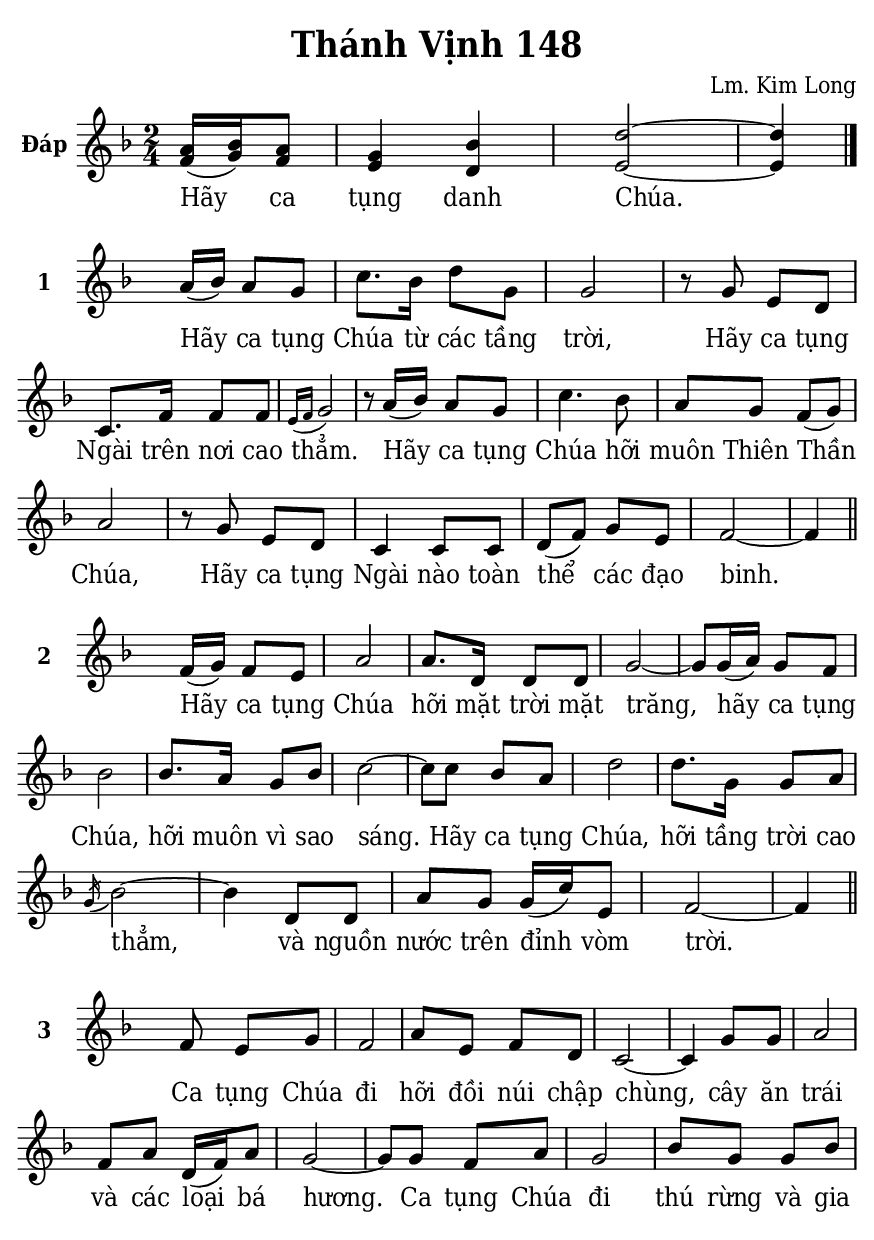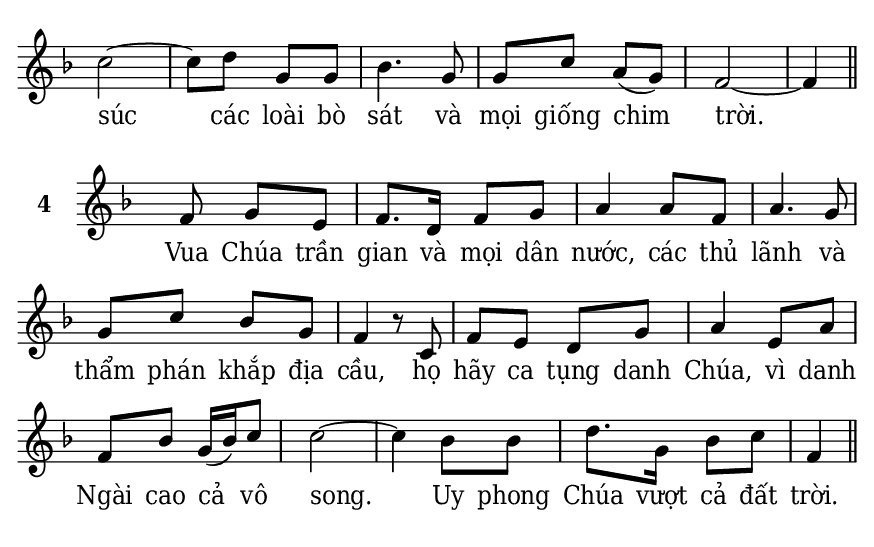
% Cài đặt chung
\version "2.22.1"
\include "english.ly"

\header {
  title = "Thánh Vịnh 148"
  composer = "Lm. Kim Long"
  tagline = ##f
}

% Nhạc
nhacMauMot = \relative c'' {
  \key f \major
  \time 2/4
  \partial 4
  <<
    {
      a16 (bf) a8 |
      g4 bf |
      d2 ~ |
      d4 \bar "|."
    }
    {
      f,16 (g) f8 |
      e4 d |
      e2 ~ |
      e4
    }
  >>
}

nhacMauHai = \relative c'' {
  \key f \major
  \time 2/4
  \partial 4. a16 (bf) a8 g |
  c8. bf16 d8 g, |
  g2 |
  r8 g e d |
  c8. f16 f8 f |
  \slashedGrace { e16 (f } g2) |
  r8 a16 (bf) a8 g |
  c4. bf8 |
  a g f (g) |
  a2 |
  r8 g e d |
  c4 c8 c |
  d (f) g e |
  f2 ~ |
  f4 \bar "||"
}

nhacMauBa = \relative c' {
  \key f \major
  \time 2/4
  \partial 4. f16 (g) f8 e |
  a2 |
  a8. d,16 d8 d |
  g2 ~ |
  g8 g16 (a) g8 f |
  bf2 |
  bf8. a16 g8 bf |
  c2 ~ |
  c8 c bf a |
  d2 |
  d8. g,16 g8 a |
  \slashedGrace { g16 ( } bf2) ~ |
  bf4 d,8 d |
  a' g g16 (c) e,8 |
  f2 ~ |
  f4 \bar "||"
}

nhacMauBon = \relative c' {
  \key f \major
  \time 2/4
  \partial 4. f8 e g |
  f2 |
  a8 e f d |
  c2 ~ |
  c4 g'8 g |
  a2 |
  f8 a d,16 (f) a8 |
  g2 ~ |
  g8 g f a |
  g2 |
  bf8 g g bf |
  c2 ~ |
  c8 d g, g |
  bf4. g8 |
  g c a (g) |
  f2 ~ |
  f4 \bar "||"
}

nhacMauNam = \relative c' {
  \key f \major
  \time 2/4
  \partial 4. f8 g e |
  f8. d16 f8 g |
  a4 a8 f |
  a4. g8 |
  g c bf g |
  f4 r8 c |
  f e d g |
  a4 e8 a |
  f bf g16 (bf) c8 |
  c2 ~ |
  c4 bf8 bf |
  d8. g,16 bf8 c |
  f,4 \bar "||"
}

% Lời
loiMauMot = \lyricmode {
  Hãy ca tụng danh Chúa.
}

loiMauHai = \lyricmode {
  Hãy ca tụng Chúa từ các tầng trời,
  Hãy ca tụng Ngài trên nơi cao thẳm.
  Hãy ca tụng Chúa hỡi muôn Thiên Thần Chúa,
  Hãy ca tụng Ngài nào toàn thể các đạo binh.
}

loiMauBa = \lyricmode {
  Hãy ca tụng Chúa hỡi mặt trời mặt trăng,
  hãy ca tụng Chúa, hỡi muôn vì sao sáng.
  Hãy ca tụng Chúa, hỡi tầng trời cao thẳm,
  và nguồn nước trên đỉnh vòm trời.
}

loiMauBon = \lyricmode {
  Ca tụng Chúa đi hỡi đồi núi chập chùng,
  cây ăn trái và các loại bá hương.
  Ca tụng Chúa đi thú rừng và gia súc
  các loài bò sát và mọi giống chim trời.
}

loiMauNam = \lyricmode {
  Vua Chúa trần gian và mọi dân nước,
  các thủ lãnh và thẩm phán khắp địa cầu,
  họ hãy ca tụng danh Chúa,
  vì danh Ngài cao cả vô song.
  Uy phong Chúa vượt cả đất trời.
}

% Dàn trang
\paper {
  #(set-paper-size "a5")
  top-margin = 3\mm
  bottom-margin = 3\mm
  left-margin = 3\mm
  right-margin = 3\mm
  indent = #0
  #(define fonts
	 (make-pango-font-tree "Deja Vu Serif Condensed"
	 		       "Deja Vu Serif Condensed"
			       "Deja Vu Serif Condensed"
			       (/ 20 20)))
  print-page-number = ##f
}

\score {
  <<
    \new Staff \with {
      instrumentName = \markup { \bold "Đáp" }} <<
        \clef treble
        \new Voice = beSop {
          \nhacMauMot
        }
      \new Lyrics \lyricsto beSop \loiMauMot
    >>
  >>
  \layout {
    indent = 10
    \override Lyrics.LyricSpace.minimum-distance = #4
    \override Score.BarNumber.break-visibility = ##(#f #f #f)
    \override Score.SpacingSpanner.uniform-stretching = ##t
    ragged-last = ##f
  }
}

\score {
  <<
    \new Staff \with {
      instrumentName = \markup { \bold "1" }} <<
        \clef treble
        \new Voice = beSop {
          \nhacMauHai
        }
      \new Lyrics \lyricsto beSop \loiMauHai
    >>
  >>
  \layout {
    indent = 10
    \override Staff.TimeSignature.transparent = ##t
    \override Lyrics.LyricSpace.minimum-distance = #0.8
    \override Score.BarNumber.break-visibility = ##(#f #f #f)
    \override Score.SpacingSpanner.uniform-stretching = ##t
    ragged-last = ##f
  }
}

\score {
  <<
    \new Staff \with {
      instrumentName = \markup { \bold "2" }} <<
        \clef treble
        \new Voice = beSop {
          \nhacMauBa
        }
      \new Lyrics \lyricsto beSop \loiMauBa
    >>
  >>
  \layout {
    indent = 10
    \override Staff.TimeSignature.transparent = ##t
    \override Lyrics.LyricSpace.minimum-distance = #0.8
    \override Score.BarNumber.break-visibility = ##(#f #f #f)
    \override Score.SpacingSpanner.uniform-stretching = ##t
    ragged-last = ##f
  }
}

\score {
  <<
    \new Staff \with {
      instrumentName = \markup { \bold "3" }} <<
        \clef treble
        \new Voice = beSop {
          \nhacMauBon
        }
      \new Lyrics \lyricsto beSop \loiMauBon
    >>
  >>
  \layout {
    indent = 10
    \override Staff.TimeSignature.transparent = ##t
    \override Lyrics.LyricSpace.minimum-distance = #1.2
    \override Score.BarNumber.break-visibility = ##(#f #f #f)
    \override Score.SpacingSpanner.uniform-stretching = ##t
    ragged-last = ##f
  }
}

\score {
  <<
    \new Staff \with {
      instrumentName = \markup { \bold "4" }} <<
        \clef treble
        \new Voice = beSop {
          \nhacMauNam
        }
      \new Lyrics \lyricsto beSop \loiMauNam
    >>
  >>
  \layout {
    indent = 10
    \override Staff.TimeSignature.transparent = ##t
    \override Lyrics.LyricSpace.minimum-distance = #1.2
    \override Score.BarNumber.break-visibility = ##(#f #f #f)
    \override Score.SpacingSpanner.uniform-stretching = ##t
    ragged-last = ##f
  }
}
